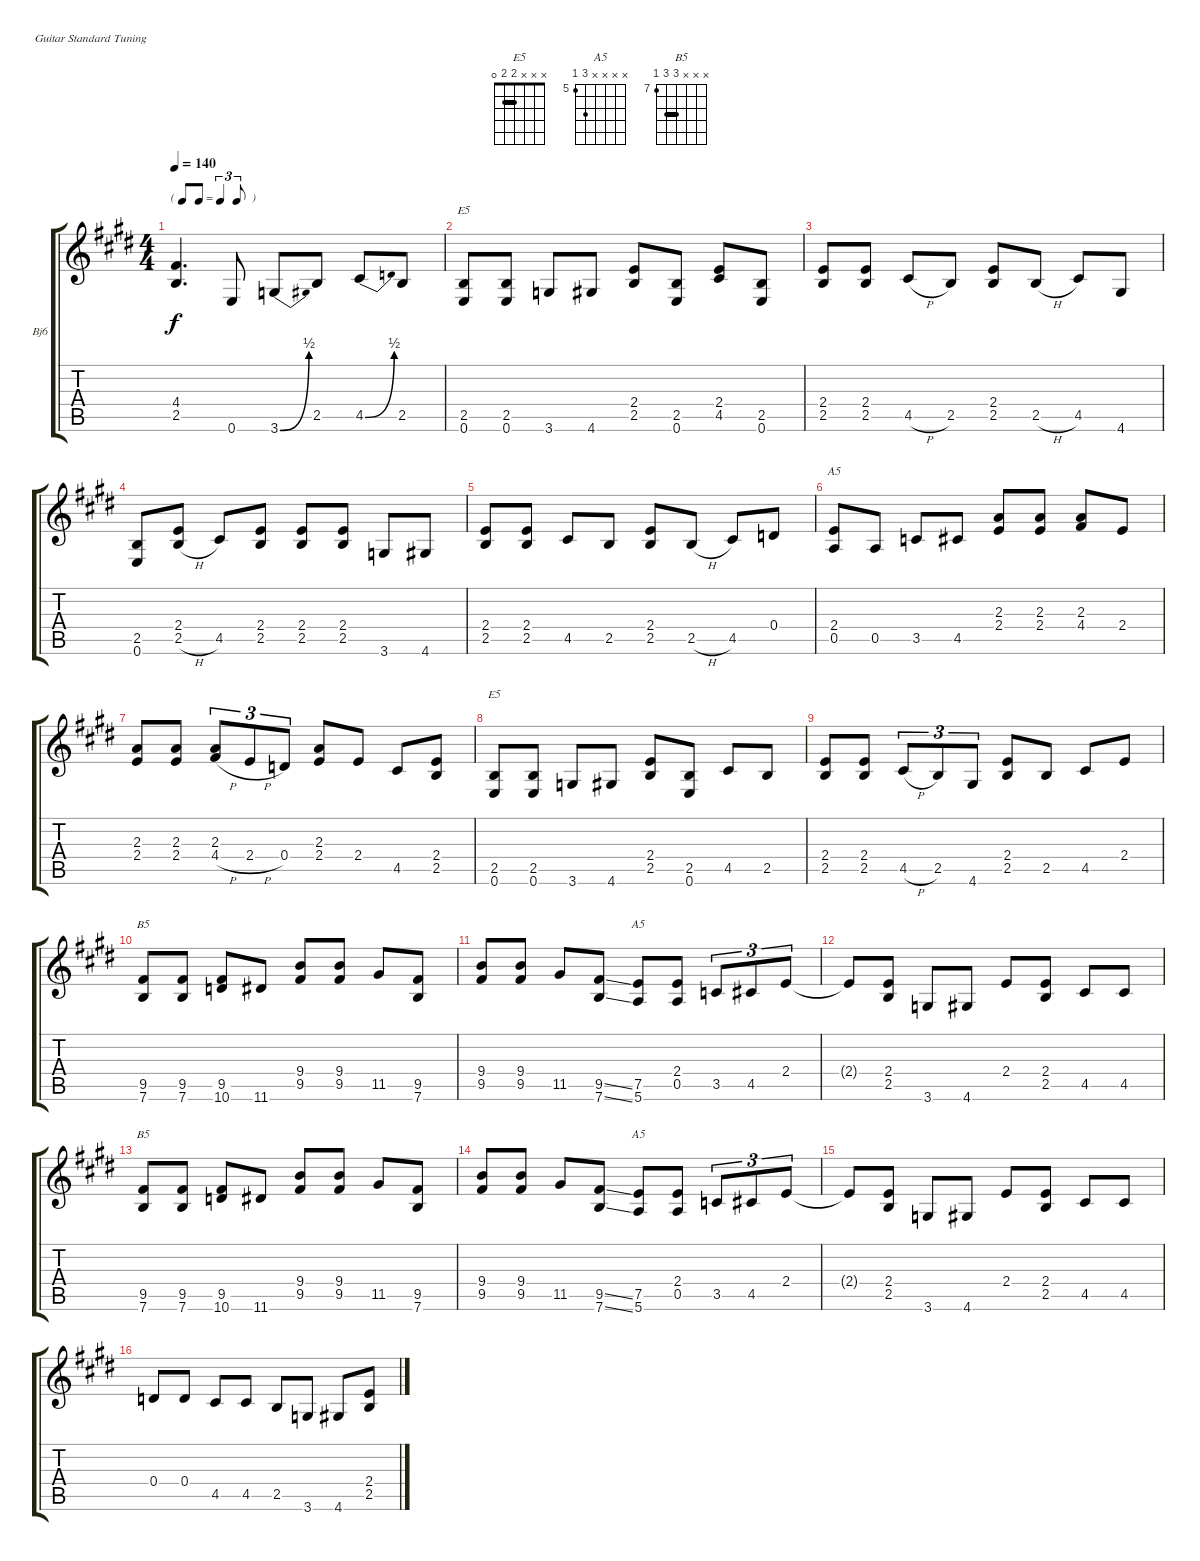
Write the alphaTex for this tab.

\bracketExtendMode groupsimilarinstruments
\firstSystemTrackNameOrientation horizontal
\otherSystemsTrackNameOrientation horizontal
\track ("Banjo" "Bj6") {instrument banjo}
\staff {score tabs}
\tuning (E4 B3 G3 D3 A2 E2)
\displaytranspose 12
\chord ("E5" x x x 2 2 0) {barre 2}
\chord ("A5" x x 2 2 0 x) {barre 2}
\chord ("B5" x x x 9 9 7) {firstfret 7 barre 9}
\chord ("A5" x x x x 7 5) {firstfret 5}
\ts (4 4)
\tf triplet8th
\tempo 140
\clef g2
\ks e
(4.4 2.5).4{d dy f} 0.6.8 3.6{be (bend 0 0 60 2)}.8 2.5.8 4.5{be (bend 0 0 60 2)}.8 2.5.8 |
(2.5 0.6).8{ch "E5"} (2.5 0.6).8 3.6.8 4.6.8 (2.4 2.5).8 (2.5 0.6).8 (2.4 4.5).8 (2.5 0.6).8 |
(2.4 2.5).8 (2.4 2.5).8 4.5{h}.8 2.5.8 (2.4 2.5).8 2.5{h}.8 4.5.8 4.6.8 |
(2.5 0.6).8 (2.4 2.5{h}).8 4.5.8 (2.4 2.5).8 (2.4 2.5).8 (2.4 2.5).8 3.6.8 4.6.8 |
(2.4 2.5).8 (2.4 2.5).8 4.5.8 2.5.8 (2.4 2.5).8 2.5{h}.8 4.5.8 0.4.8 |
(2.4 0.5).8{ch "A5"} 0.5.8 3.5.8 4.5.8 (2.3 2.4).8 (2.3 2.4).8 (2.3 4.4).8 2.4.8 |
(2.3 2.4).8 (2.3 2.4).8 (2.3 4.4{h}).8{tu (3 2)} 2.4{h}.8{tu (3 2)} 0.4.8{tu (3 2)} (2.3 2.4).8 2.4.8 4.5.8 (2.4 2.5).8 |
(2.5 0.6).8{ch "E5"} (2.5 0.6).8 3.6.8 4.6.8 (2.4 2.5).8 (2.5 0.6).8 4.5.8 2.5.8 |
(2.4 2.5).8 (2.4 2.5).8 4.5{h}.8{tu (3 2)} 2.5.8{tu (3 2)} 4.6.8{tu (3 2)} (2.4 2.5).8 2.5.8 4.5.8 2.4.8 |
(9.5 7.6).8{ch "B5"} (9.5 7.6).8 (9.5 10.6).8 11.6.8 (9.4 9.5).8 (9.4 9.5).8 11.5.8 (9.5 7.6).8 |
(9.4 9.5).8 (9.4 9.5).8 11.5.8 (9.5{ss} 7.6{ss}).8 (7.5 5.6).8{ch "A5"} (2.4 0.5).8 3.5.8{tu (3 2)} 4.5.8{tu (3 2)} 2.4.8{tu (3 2)} |
2.4{t}.8 (2.4 2.5).8 3.6.8 4.6.8 2.4.8 (2.4 2.5).8 4.5.8 4.5.8 |
(9.5 7.6).8{ch "B5"} (9.5 7.6).8 (9.5 10.6).8 11.6.8 (9.4 9.5).8 (9.4 9.5).8 11.5.8 (9.5 7.6).8 |
(9.4 9.5).8 (9.4 9.5).8 11.5.8 (9.5{ss} 7.6{ss}).8 (7.5 5.6).8{ch "A5"} (2.4 0.5).8 3.5.8{tu (3 2)} 4.5.8{tu (3 2)} 2.4.8{tu (3 2)} |
2.4{t}.8 (2.4 2.5).8 3.6.8 4.6.8 2.4.8 (2.4 2.5).8 4.5.8 4.5.8 |
0.4.8 0.4.8 4.5.8 4.5.8 2.5.8 3.6.8 4.6.8 (2.4 2.5).8
